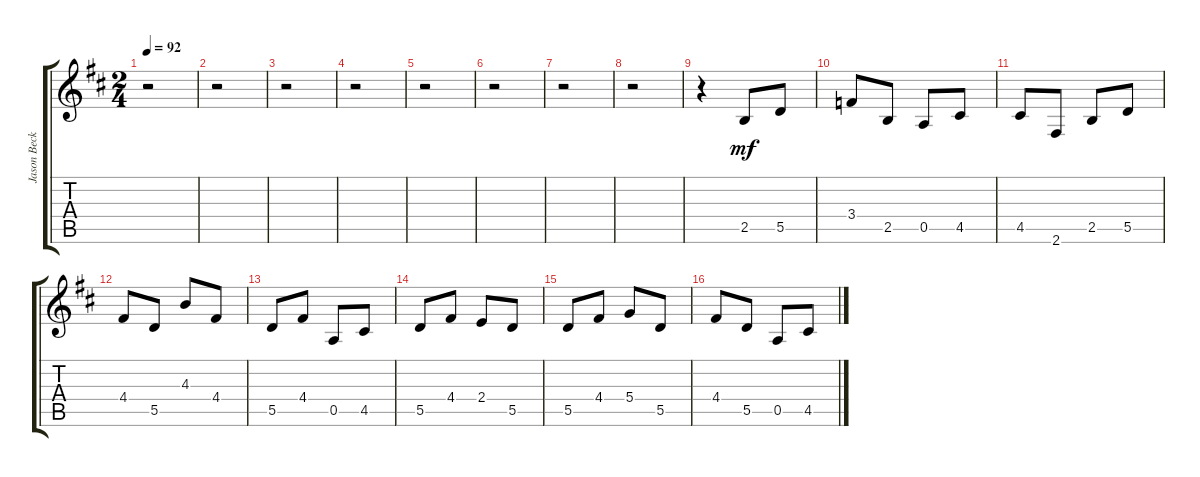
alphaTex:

\track ("Jason Becker Backing Guitar" "Jason Beck") {instrument acousticguitarsteel}
\staff {score tabs}
\tuning (E4 B3 G3 D3 A2 E2) {hide}
\ts (2 4)
\tempo 92
\clef g2
\ks d
r.2{dy mf} |
r.2 |
r.2 |
r.2 |
r.2 |
r.2 |
r.2 |
r.2 |
r.4 2.5.8 5.5.8 |
3.4.8 2.5.8 0.5.8 4.5.8 |
4.5.8 2.6.8 2.5.8 5.5.8 |
4.4.8 5.5.8 4.3.8 4.4.8 |
5.5.8 4.4.8 0.5.8 4.5.8 |
5.5.8 4.4.8 2.4.8 5.5.8 |
5.5.8 4.4.8 5.4.8 5.5.8 |
4.4.8 5.5.8 0.5.8 4.5.8
